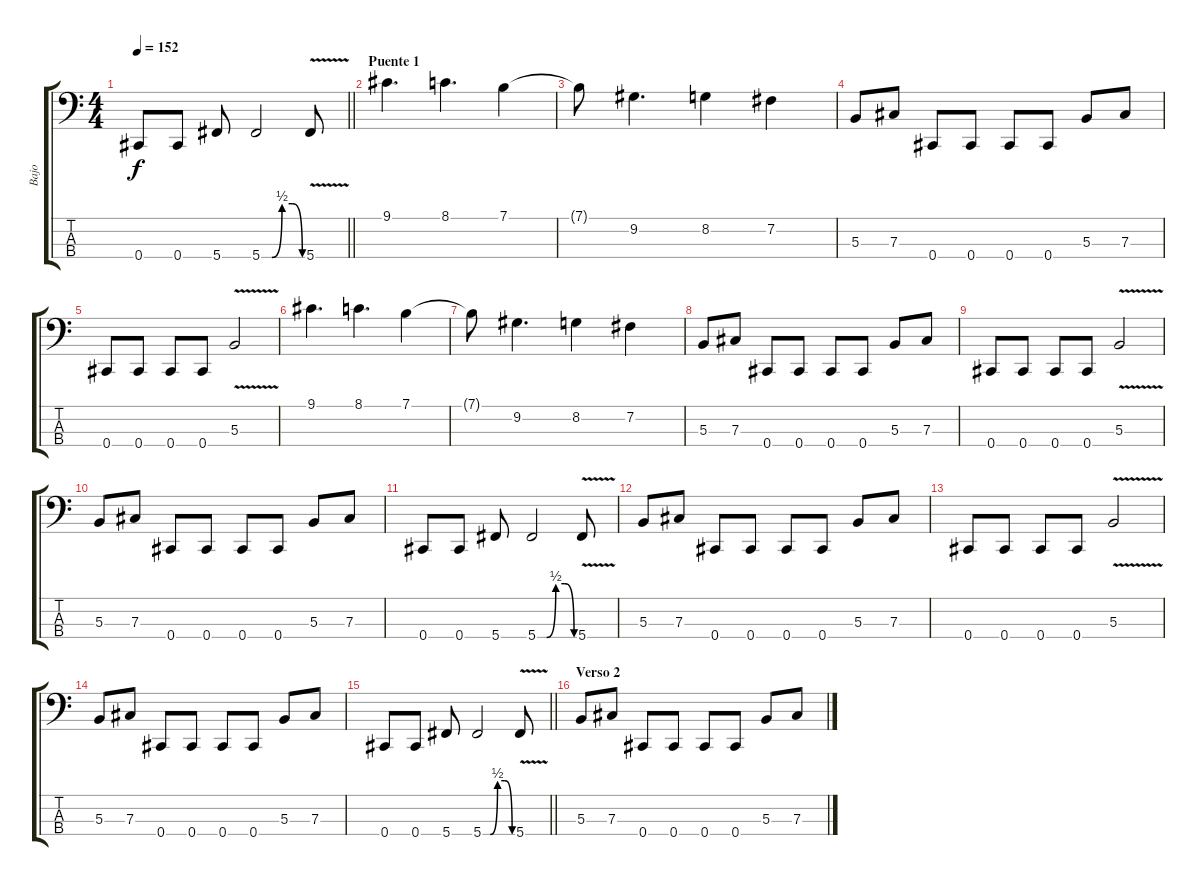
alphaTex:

\track ("Bajo" "Bajo") {instrument electricbasspick}
\staff {score tabs}
\tuning (E2 B1 Gb1 Db1) {hide}
\ts (4 4)
\tempo 152
\clef f4
\barLineRight lightlight
\ks c
0.4.8{dy f} 0.4.8 5.4.8 5.4{be (custom 0 0 15 0 30 2 45 2 60 0)}.2 5.4{v}.8 |
\section ("" "Puente 1")
9.1.4{d} 8.1.4{d} 7.1.4 |
7.1{t}.8 9.2.4{d} 8.2.4 7.2.4 |
5.3.8 7.3.8 0.4.8 0.4.8 0.4.8 0.4.8 5.3.8 7.3.8 |
0.4.8 0.4.8 0.4.8 0.4.8 5.3{v}.2 |
9.1.4{d} 8.1.4{d} 7.1.4 |
7.1{t}.8 9.2.4{d} 8.2.4 7.2.4 |
5.3.8 7.3.8 0.4.8 0.4.8 0.4.8 0.4.8 5.3.8 7.3.8 |
0.4.8 0.4.8 0.4.8 0.4.8 5.3{v}.2 |
5.3.8 7.3.8 0.4.8 0.4.8 0.4.8 0.4.8 5.3.8 7.3.8 |
0.4.8 0.4.8 5.4.8 5.4{be (custom 0 0 15 0 30 2 45 2 60 0)}.2 5.4{v}.8 |
5.3.8 7.3.8 0.4.8 0.4.8 0.4.8 0.4.8 5.3.8 7.3.8 |
0.4.8 0.4.8 0.4.8 0.4.8 5.3{v}.2 |
5.3.8 7.3.8 0.4.8 0.4.8 0.4.8 0.4.8 5.3.8 7.3.8 |
\barLineRight lightlight
0.4.8 0.4.8 5.4.8 5.4{be (custom 0 0 15 0 30 2 45 2 60 0)}.2 5.4{v}.8 |
\section ("" "Verso 2")
5.3.8 7.3.8 0.4.8 0.4.8 0.4.8 0.4.8 5.3.8 7.3.8
